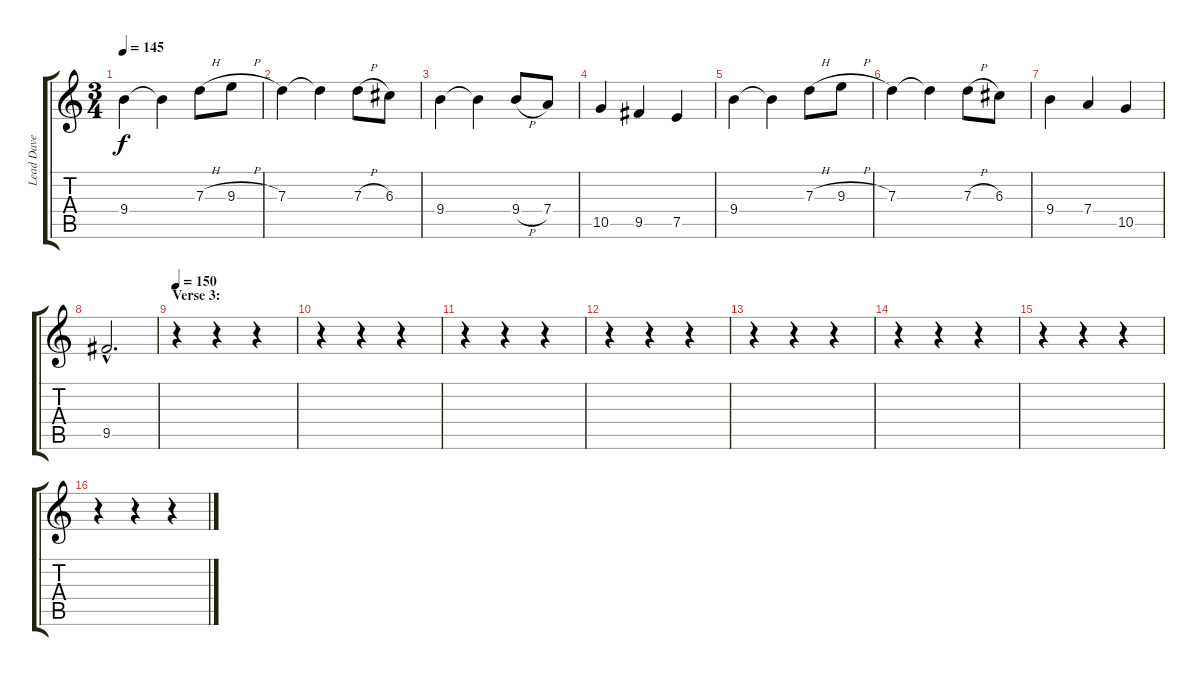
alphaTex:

\track ("Lead Dave Murray" "Lead Dave ") {instrument overdrivenguitar}
\staff {score tabs}
\tuning (E4 B3 G3 D3 A2 E2) {hide}
\ts (3 4)
\tempo 145
\clef g2
\ks c
9.4.4{dy f} 9.4{t}.4 7.3{h}.8 9.3{h}.8 |
7.3.4 7.3{t}.4 7.3{h}.8 6.3.8 |
9.4.4 9.4{t}.4 9.4{h}.8 7.4.8 |
10.5.4 9.5.4 7.5.4 |
9.4.4 9.4{t}.4 7.3{h}.8 9.3{h}.8 |
7.3.4 7.3{t}.4 7.3{h}.8 6.3.8 |
9.4.4 7.4.4 10.5.4 |
9.5{hac}.2{d} |
\section ("" "Verse 3:")
\tempo 150
r.4 r.4 r.4 |
r.4 r.4 r.4 |
r.4 r.4 r.4 |
r.4 r.4 r.4 |
r.4 r.4 r.4 |
r.4 r.4 r.4 |
r.4 r.4 r.4 |
r.4 r.4 r.4
